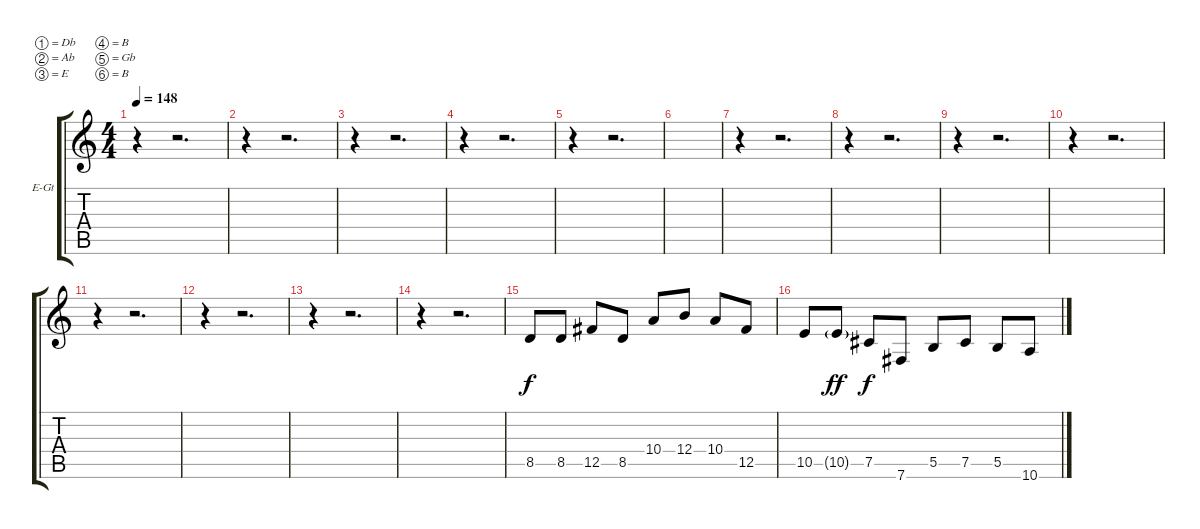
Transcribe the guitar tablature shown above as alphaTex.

\bracketExtendMode groupsimilarinstruments
\firstSystemTrackNameOrientation horizontal
\otherSystemsTrackNameOrientation horizontal
\track ("Electric Guitar" "E-Gt") {instrument distortionguitar}
\staff {score tabs}
\tuning (Db4 Ab3 E3 B2 Gb2 B1)
\ts (4 4)
\tempo 148
\clef g2
\ks c
r.4{dy f} r.2{d} |
r.4 r.2{d} |
r.4 r.2{d} |
r.4 r.2{d} |
r.4 r.2{d} |
|
r.4 r.2{d} |
r.4 r.2{d} |
r.4 r.2{d} |
r.4 r.2{d} |
r.4 r.2{d} |
r.4 r.2{d} |
r.4 r.2{d} |
r.4 r.2{d} |
8.5.8 8.5.8 12.5.8 8.5.8 10.4.8 12.4.8 10.4.8 12.5.8 |
10.5.8 10.5{g}.8{dy ff} 7.5.8{dy f} 7.6.8 5.5.8 7.5.8 5.5.8 10.6.8
